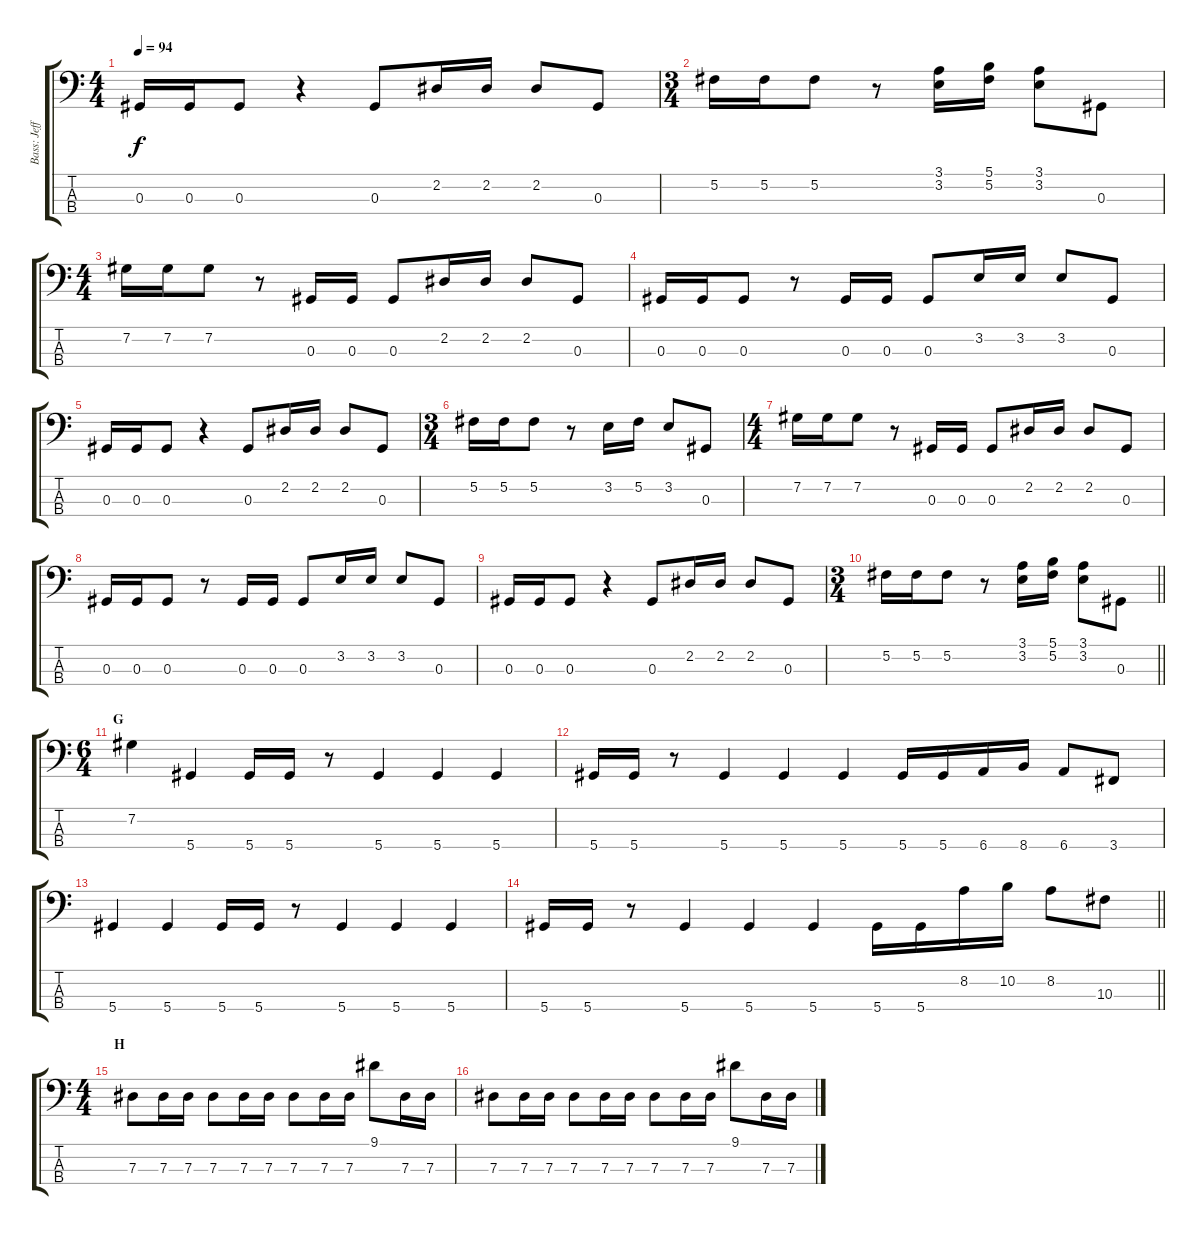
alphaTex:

\track ("Bass: Jeff" "Bass: Jeff") {instrument electricbassfinger}
\staff {score tabs}
\tuning (Gb2 Db2 Ab1 Eb1) {hide}
\ts (4 4)
\tempo 94
\clef f4
\ks c
0.3.16{dy f} 0.3.16 0.3.8 r.4 0.3.8 2.2.16 2.2.16 2.2.8 0.3.8 |
\ts (3 4)
5.2.16 5.2.16 5.2.8 r.8 (3.1 3.2).16 (5.1 5.2).16 (3.1 3.2).8 0.3.8 |
\ts (4 4)
7.2.16 7.2.16 7.2.8 r.8 0.3.16 0.3.16 0.3.8 2.2.16 2.2.16 2.2.8 0.3.8 |
0.3.16 0.3.16 0.3.8 r.8 0.3.16 0.3.16 0.3.8 3.2.16 3.2.16 3.2.8 0.3.8 |
0.3.16 0.3.16 0.3.8 r.4 0.3.8 2.2.16 2.2.16 2.2.8 0.3.8 |
\ts (3 4)
5.2.16 5.2.16 5.2.8 r.8 3.2.16 5.2.16 3.2.8 0.3.8 |
\ts (4 4)
7.2.16 7.2.16 7.2.8 r.8 0.3.16 0.3.16 0.3.8 2.2.16 2.2.16 2.2.8 0.3.8 |
0.3.16 0.3.16 0.3.8 r.8 0.3.16 0.3.16 0.3.8 3.2.16 3.2.16 3.2.8 0.3.8 |
0.3.16 0.3.16 0.3.8 r.4 0.3.8 2.2.16 2.2.16 2.2.8 0.3.8 |
\ts (3 4)
\barLineRight lightlight
5.2.16 5.2.16 5.2.8 r.8 (3.1 3.2).16 (5.1 5.2).16 (3.1 3.2).8 0.3.8 |
\ts (6 4)
\section ("" "G")
7.2.4 5.4.4 5.4.16 5.4.16 r.8 5.4.4 5.4.4 5.4.4 |
5.4.16 5.4.16 r.8 5.4.4 5.4.4 5.4.4 5.4.16 5.4.16 6.4.16 8.4.16 6.4.8 3.4.8 |
5.4.4 5.4.4 5.4.16 5.4.16 r.8 5.4.4 5.4.4 5.4.4 |
\barLineRight lightlight
5.4.16 5.4.16 r.8 5.4.4 5.4.4 5.4.4 5.4.16 5.4.16 8.2.16 10.2.16 8.2.8 10.3.8 |
\ts (4 4)
\section ("" "H")
7.3.8 7.3.16 7.3.16 7.3.8 7.3.16 7.3.16 7.3.8 7.3.16 7.3.16 9.1.8 7.3.16 7.3.16 |
7.3.8 7.3.16 7.3.16 7.3.8 7.3.16 7.3.16 7.3.8 7.3.16 7.3.16 9.1.8 7.3.16 7.3.16
